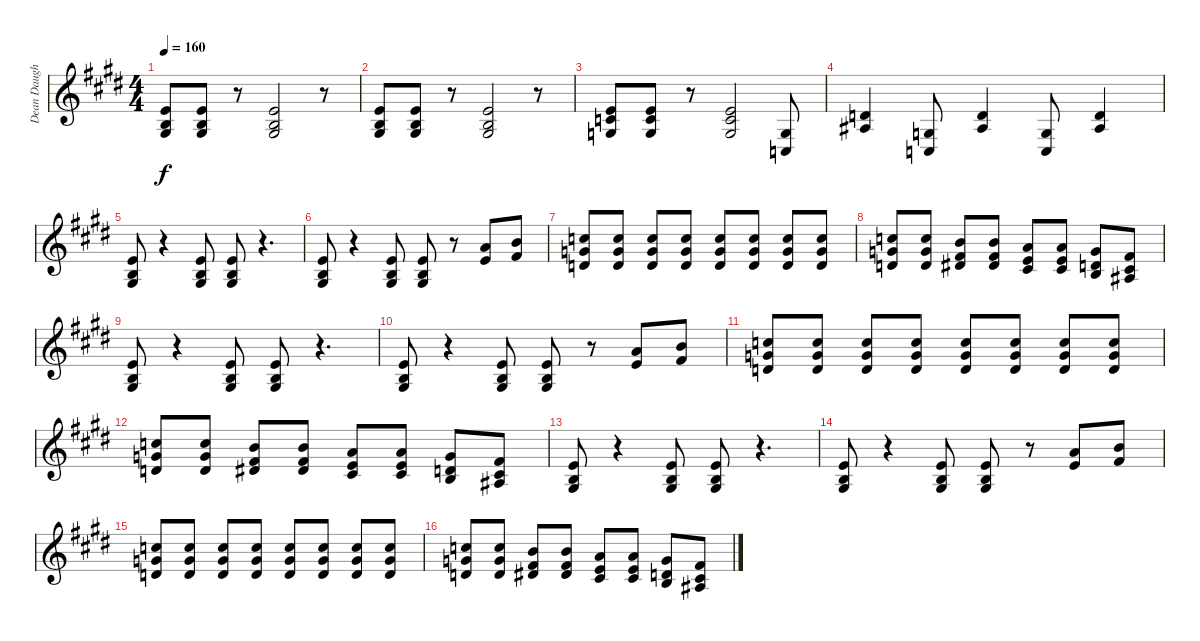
\track ("Dean Daughtry Keyboards RH" "Dean Daugh") {instrument honkytonkpiano}
\staff {score}
\tuning (E4 B3 G3 D3 A2 E2) {hide}
\ts (4 4)
\tempo 160
\clef g2
\ks e
(0.1 0.2 1.3).8{dy f} (0.1 0.2 1.3).8 r.8 (0.1 0.2 1.3).2 r.8 |
(0.1 0.2 1.3).8 (0.1 0.2 1.3).8 r.8 (0.1 0.2 1.3).2 r.8 |
(0.1 1.2 0.3).8 (0.1 1.2 0.3).8 r.8 (0.1 1.2 0.3).2 (5.4 3.5).8 |
(3.2 3.3).4 (5.4 3.5).8 (3.2 3.3).4 (5.4 3.5).8 (3.2 3.3).4 |
(0.1 0.2 1.3).8 r.4 (0.1 0.2 1.3).8 (0.1 0.2 1.3).8 r.4{d} |
(0.1 0.2 1.3).8 r.4 (0.1 0.2 1.3).8 (0.1 0.2 1.3).8 r.8 (5.1 5.2).8 (7.1 7.2).8 |
(8.1 8.2 7.3).8 (8.1 8.2 7.3).8 (8.1 8.2 7.3).8 (8.1 8.2 7.3).8 (8.1 8.2 7.3).8 (8.1 8.2 7.3).8 (8.1 8.2 7.3).8 (8.1 8.2 7.3).8 |
(8.1 8.2 7.3).8 (8.1 8.2 7.3).8 (7.1 7.2 8.3).8 (7.1 7.2 8.3).8 (5.1 5.2 6.3).8 (5.1 5.2 6.3).8 (3.1 3.2 4.3).8 (2.1 2.2 3.3).8 |
(0.1 0.2 1.3).8 r.4 (0.1 0.2 1.3).8 (0.1 0.2 1.3).8 r.4{d} |
(0.1 0.2 1.3).8 r.4 (0.1 0.2 1.3).8 (0.1 0.2 1.3).8 r.8 (5.1 5.2).8 (7.1 7.2).8 |
(8.1 8.2 7.3).8 (8.1 8.2 7.3).8 (8.1 8.2 7.3).8 (8.1 8.2 7.3).8 (8.1 8.2 7.3).8 (8.1 8.2 7.3).8 (8.1 8.2 7.3).8 (8.1 8.2 7.3).8 |
(8.1 8.2 7.3).8 (8.1 8.2 7.3).8 (7.1 7.2 8.3).8 (7.1 7.2 8.3).8 (5.1 5.2 6.3).8 (5.1 5.2 6.3).8 (3.1 3.2 4.3).8 (2.1 2.2 3.3).8 |
(0.1 0.2 1.3).8 r.4 (0.1 0.2 1.3).8 (0.1 0.2 1.3).8 r.4{d} |
(0.1 0.2 1.3).8 r.4 (0.1 0.2 1.3).8 (0.1 0.2 1.3).8 r.8 (5.1 5.2).8 (7.1 7.2).8 |
(8.1 8.2 7.3).8 (8.1 8.2 7.3).8 (8.1 8.2 7.3).8 (8.1 8.2 7.3).8 (8.1 8.2 7.3).8 (8.1 8.2 7.3).8 (8.1 8.2 7.3).8 (8.1 8.2 7.3).8 |
(8.1 8.2 7.3).8 (8.1 8.2 7.3).8 (7.1 7.2 8.3).8 (7.1 7.2 8.3).8 (5.1 5.2 6.3).8 (5.1 5.2 6.3).8 (3.1 3.2 4.3).8 (2.1 2.2 3.3).8
